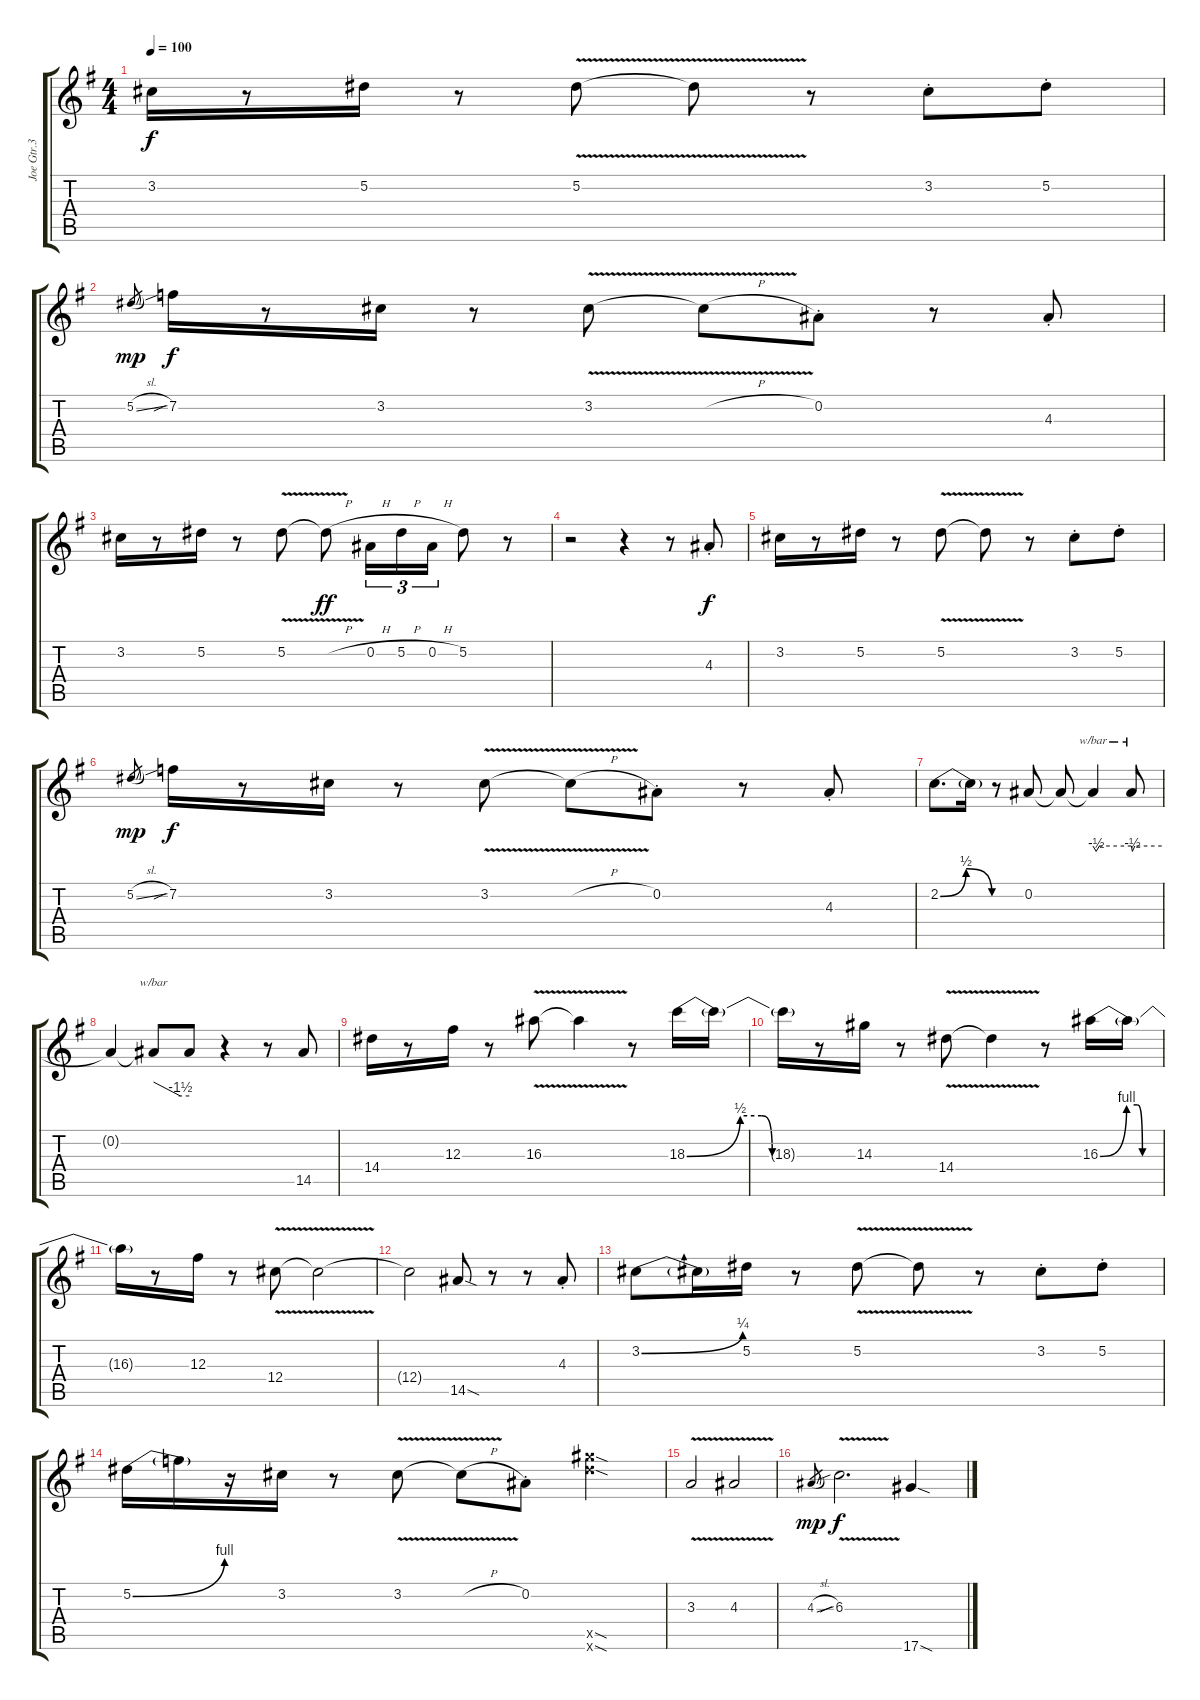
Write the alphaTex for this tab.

\track ("Joe Gtr.3" "Joe Gtr.3") {instrument distortionguitar}
\staff {score tabs}
\tuning (Eb4 Bb3 Gb3 Db3 Ab2 Eb2) {hide}
\ts (4 4)
\tempo 100
\clef g2
\ks g
3.2.16{dy f} r.8 5.2.16 r.8 5.2{v}.8 5.2{t}.8 r.8 3.2{st}.8 5.2{st}.8 |
5.2{sl}.8{gr dy mp} 7.2{sib}.16{dy f} r.8 3.2.16 r.8 3.2{v}.8 3.2{v h t}.8 0.2{st}.8 r.8 4.3{st}.8 |
3.2.16 r.8 5.2.16 r.8 5.2{v}.8 5.2{h t}.8{dy ff} 0.2{h}.16{tu (3 2)} 5.2{h}.16{tu (3 2)} 0.2{h}.16{tu (3 2)} 5.2.8 r.8 |
r.2 r.4 r.8 4.3{st}.8{dy f} |
3.2.16 r.8 5.2.16 r.8 5.2{v}.8 5.2{t}.8 r.8 3.2{st}.8 5.2{st}.8 |
5.2{sl}.8{gr dy mp} 7.2{sib}.16{dy f} r.8 3.2.16 r.8 3.2{v}.8 3.2{v h t}.8 0.2{st}.8 r.8 4.3{st}.8 |
2.2{be (bendrelease 0 0 25 2 35 2 60 0)}.8{d} 2.2{t}.16 r.8 0.2.8 0.2{t}.8 0.2{t}.4{tbe (custom default 0 0 5 -2 10 0 60 0)} 0.2{t}.8{tbe (custom default 0 0 2 -2 7 0 60 0)} |
0.2{t}.4 0.2{t}.8{tbe (custom default 0 0 45 -6 60 -6)} 0.2{t}.8 r.4 r.8 14.5.8 |
14.4.16 r.8 12.3.16 r.8 16.3{v}.8 16.3{t}.4 r.8 18.3{be (custom 0 0 25 2 35 2 40 0 60 0)}.16 18.3{t}.16 |
18.3{t}.16 r.8 14.3.16 r.8 14.4{v}.8 14.4{t}.4 r.8 16.3{be (custom 0 0 25 4 35 4 40 0 60 0)}.16 16.3{t}.16 |
16.3{t}.16 r.8 12.3.16 r.8 12.4{v}.8 12.4{t}.2 |
12.4{t}.2 14.5{sod}.8 r.8 r.8 4.3{st}.8 |
3.2{be (bend 0 0 60 1)}.8 3.2{t}.16 5.2.16 r.8 5.2{v}.8 5.2{t}.8 r.8 3.2{st}.8 5.2{st}.8 |
5.2{be (bend 0 0 60 4)}.16 5.2{t}.16 r.16 3.2.16 r.8 3.2{v}.8 3.2{v h t}.8 0.2{st}.8 (24.5{sod x} 24.6{sod x}).4 |
3.3{v}.2 4.3{v}.2 |
4.3{sl}.8{gr dy mp} 6.3{v sib}.2{d dy f} 17.6{sod}.4
